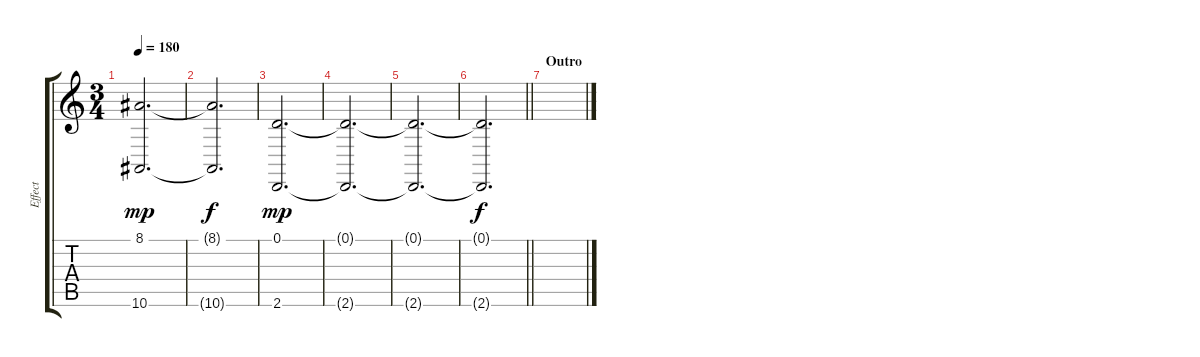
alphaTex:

\track ("Effect" "Effect") {instrument stringensemble1}
\staff {score tabs}
\tuning (D4 A3 F3 C3 G2 C2) {hide}
\ts (3 4)
\tempo 180
\clef g2
\ks c
(8.1{t} 10.6{t}).2{d dy mp} |
(8.1{t} 10.6{t}).2{d dy f} |
(0.1 2.6).2{d dy mp} |
(0.1{t} 2.6{t}).2{d} |
(0.1{t} 2.6{t}).2{d} |
\barLineRight lightlight
(0.1{t} 2.6{t}).2{d dy f} |
\section ("" "Outro")
